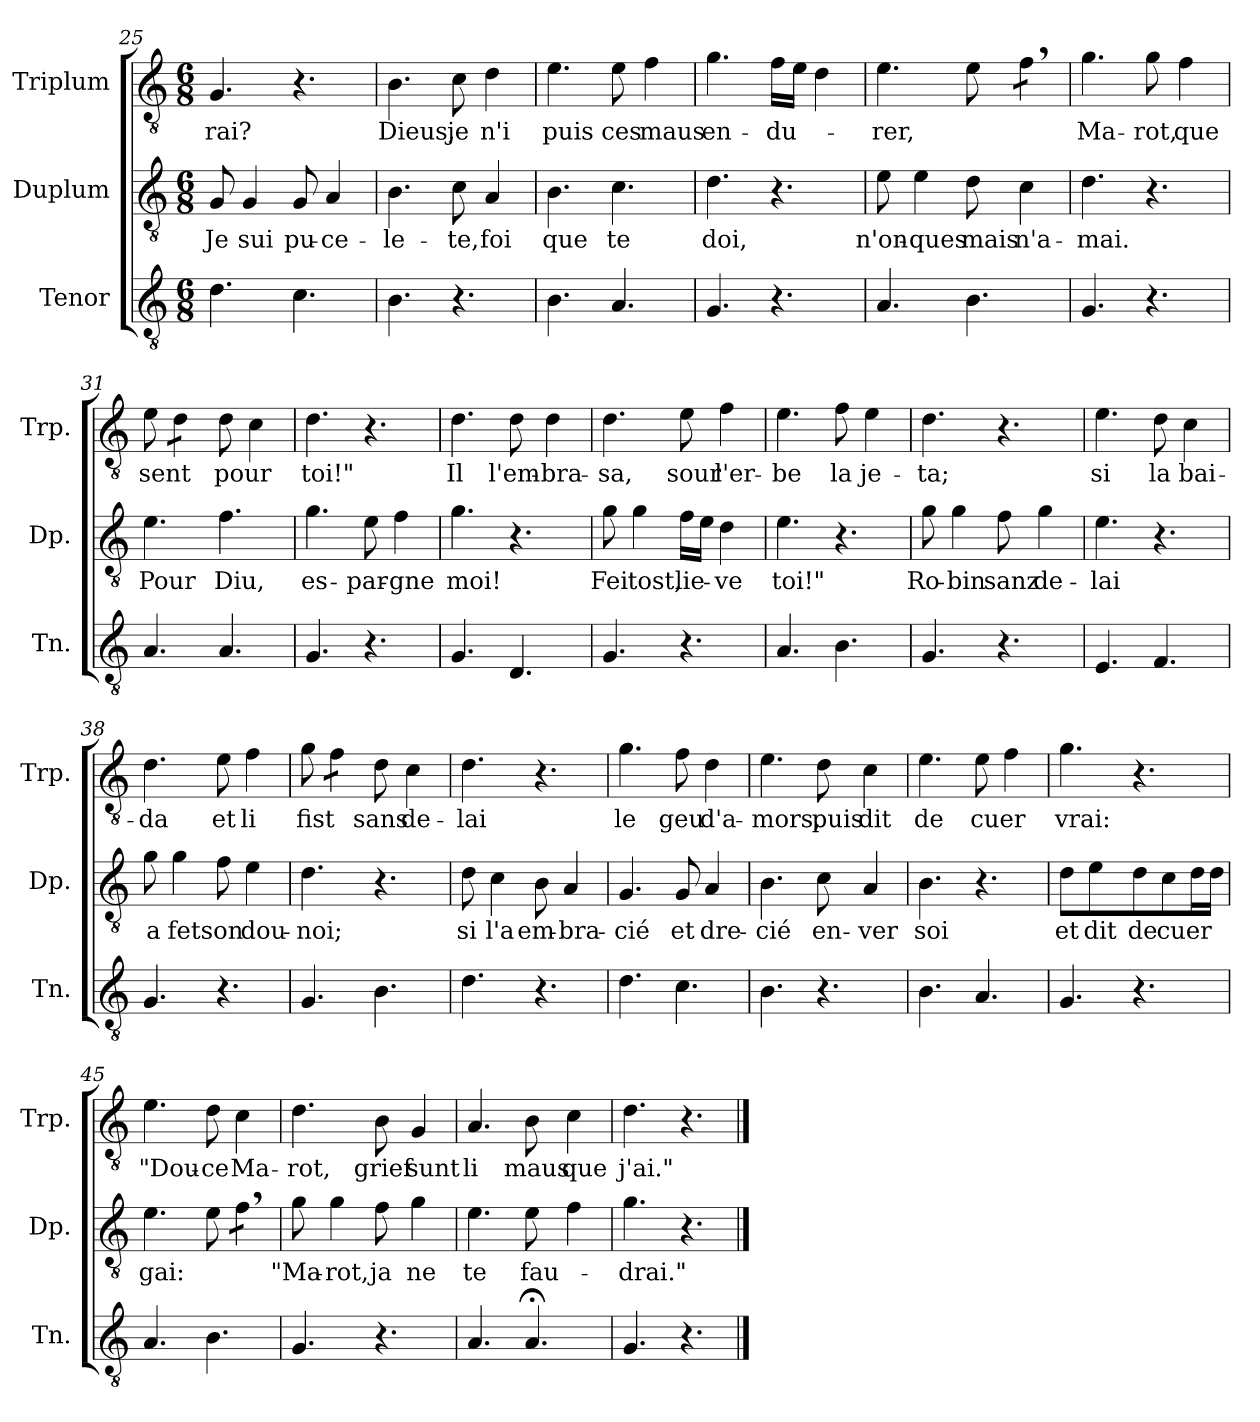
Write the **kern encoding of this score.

**kern	**kern	**text	**kern	**text
*part3	*part2	*part2	*part1	*part1
*staff3	*staff2	*staff2	*staff1	*staff1
*I"Tenor	*I"Duplum	*	*I"Triplum	*
*I'Tn.	*I'Dp.	*	*I'Trp.	*
*clefGv2	*clefGv2	*	*clefGv2	*
*k[]	*k[]	*	*k[]	*
*M6/8	*M6/8	*	*M6/8	*
=25	=25	=25	=25	=25
!	!	!LO:LY:b	!	!LO:LY:b
4.d\	8G/	Je	4.G/	-rai?
!	!	!LO:LY:b	!	!
.	4G/	sui	.	.
!	!	!LO:LY:b	!	!
4.c\	8G/	pu-	4.r	.
!	!	!LO:LY:b	!	!
.	4A/	-ce-	.	.
=26	=26	=26	=26	=26
!	!	!LO:LY:b	!	!LO:LY:b
4.B\	4.B\	-le-	4.B\	Dieus,
!	!	!LO:LY:b	!	!LO:LY:b
4.r	8c\	-te,	8c\	je
!	!	!LO:LY:b	!	!LO:LY:b
.	4A/	foi	4d\	n'i
=27	=27	=27	=27	=27
!	!	!LO:LY:b	!	!LO:LY:b
4.B\	4.B\	que	4.e\	puis
!	!	!LO:LY:b	!	!LO:LY:b
4.A/	4.c\	te	8e\	ces
!	!	!	!	!LO:LY:b
.	.	.	4f\	maus
!!LO:LB:g=z
=28	=28	=28	=28	=28
!	!	!LO:LY:b	!	!LO:LY:b
4.G/	4.d\	doi,	4.g\	en-
!	!	!	!	!LO:LY:b
4.r	4.r	.	16f\LL	-du-
.	.	.	16e\JJ	.
.	.	.	4d\	.
=29	=29	=29	=29	=29
!	!	!LO:LY:b	!	!LO:LY:b
4.A/	8e\	n'on-	4.e\	-rer,
!	!	!LO:LY:b	!	!
.	4e\	-ques	.	.
!	!	!LO:LY:b	!	!
4.B\	8d\	mais	8e\	.
!	!	!LO:LY:b	!	!
*	*	*	*tremolo	*
.	4c\	n'a-	8f,\L	.
.	.	.	8f,\J	.
*	*	*	*Xtremolo	*
=30	=30	=30	=30	=30
!	!	!LO:LY:b	!	!LO:LY:b
4.G/	4.d\	-mai.	4.g\	Ma-
!	!	!	!	!LO:LY:b
4.r	4.r	.	8g\	-rot,
!	!	!	!	!LO:LY:b
.	.	.	4f\	que
=31	=31	=31	=31	=31
!	!	!LO:LY:b	!	!LO:LY:b
4.A/	4.e\	Pour	8e\	sent
*	*	*	*tremolo	*
.	.	.	8d\L	.
.	.	.	8d\J	.
*	*	*	*Xtremolo	*
!	!	!LO:LY:b	!	!LO:LY:b
4.A/	4.f\	Diu,	8d\	pour
.	.	.	4c\	.
=32	=32	=32	=32	=32
!	!	!LO:LY:b	!	!LO:LY:b
4.G/	4.g\	es-	4.d\	toi!"
!	!	!LO:LY:b	!	!
4.r	8e\	-par-	4.r	.
!	!	!LO:LY:b	!	!
.	4f\	-gne	.	.
=33	=33	=33	=33	=33
!	!	!LO:LY:b	!	!LO:LY:b
4.G/	4.g\	moi!	4.d\	Il
!	!	!	!	!LO:LY:b
4.D/	4.r	.	8d\	l'em-
!	!	!	!	!LO:LY:b
.	.	.	4d\	-bra-
=34	=34	=34	=34	=34
!	!	!LO:LY:b	!	!LO:LY:b
4.G/	8g\	Fei	4.d\	-sa,
!	!	!LO:LY:b	!	!
.	4g\	tost,	.	.
!	!	!LO:LY:b	!	!LO:LY:b
4.r	16f\LL	lie-	8e\	sour
.	16e\JJ	.	.	.
!	!	!LO:LY:b	!	!LO:LY:b
.	4d\	-ve	4f\	l'er-
!!LO:LB:g=z
=35	=35	=35	=35	=35
!	!	!LO:LY:b	!	!LO:LY:b
4.A/	4.e\	toi!"	4.e\	-be
!	!	!	!	!LO:LY:b
4.B\	4.r	.	8f\	la
!	!	!	!	!LO:LY:b
.	.	.	4e\	je-
=36	=36	=36	=36	=36
!	!	!LO:LY:b	!	!LO:LY:b
4.G/	8g\	Ro-	4.d\	-ta;
!	!	!LO:LY:b	!	!
.	4g\	-bin	.	.
!	!	!LO:LY:b	!	!
4.r	8f\	sanz	4.r	.
!	!	!LO:LY:b	!	!
.	4g\	de-	.	.
=37	=37	=37	=37	=37
!	!	!LO:LY:b	!	!LO:LY:b
4.E/	4.e\	-lai	4.e\	si
!	!	!	!	!LO:LY:b
4.F/	4.r	.	8d\	la
!	!	!	!	!LO:LY:b
.	.	.	4c\	bai-
=38	=38	=38	=38	=38
!	!	!LO:LY:b	!	!LO:LY:b
4.G/	8g\	a	4.d\	-da
!	!	!LO:LY:b	!	!
.	4g\	fet	.	.
!	!	!LO:LY:b	!	!LO:LY:b
4.r	8f\	son	8e\	et
!	!	!LO:LY:b	!	!LO:LY:b
.	4e\	dou-	4f\	li
=39	=39	=39	=39	=39
!	!	!LO:LY:b	!	!LO:LY:b
4.G/	4.d\	-noi;	8g\	fist
*	*	*	*tremolo	*
.	.	.	8f\L	.
.	.	.	8f\J	.
*	*	*	*Xtremolo	*
!	!	!	!	!LO:LY:b
4.B\	4.r	.	8d\	sans
!	!	!	!	!LO:LY:b
.	.	.	4c\	de-
=40	=40	=40	=40	=40
!	!	!LO:LY:b	!	!LO:LY:b
4.d\	8d\	si	4.d\	-lai
!	!	!LO:LY:b	!	!
.	4c\	l'a	.	.
!	!	!LO:LY:b	!	!
4.r	8B\	em-	4.r	.
!	!	!LO:LY:b	!	!
.	4A/	-bra-	.	.
=41	=41	=41	=41	=41
!	!	!LO:LY:b	!	!LO:LY:b
4.d\	4.G/	-cié	4.g\	le
!	!	!LO:LY:b	!	!LO:LY:b
4.c\	8G/	et	8f\	geu
!	!	!LO:LY:b	!	!LO:LY:b
.	4A/	dre-	4d\	d'a-
!!LO:PB:g=z
=42	=42	=42	=42	=42
!	!	!LO:LY:b	!	!LO:LY:b
4.B\	4.B\	-cié	4.e\	-mors,
!	!	!LO:LY:b	!	!LO:LY:b
4.r	8c\	en-	8d\	puis
!	!	!LO:LY:b	!	!LO:LY:b
.	4A/	-ver	4c\	dit
=43	=43	=43	=43	=43
!	!	!LO:LY:b	!	!LO:LY:b
4.B\	4.B\	soi	4.e\	de
!	!	!	!	!LO:LY:b
4.A/	4.r	.	8e\	cuer
.	.	.	4f\	.
=44	=44	=44	=44	=44
!	!	!LO:LY:b	!	!LO:LY:b
4.G/	8d\	et	4.g\	vrai:
!	!	!LO:LY:b	!	!
.	4e\	dit	.	.
!	!	!LO:LY:b	!	!
4.r	8d\L	de	4.r	.
!	!	!LO:LY:b	!	!
.	8c\	cuer	.	.
*	*tremolo	*	*	*
.	16d\	.	.	.
.	16d\JJ	.	.	.
*	*Xtremolo	*	*	*
=45	=45	=45	=45	=45
!	!	!LO:LY:b	!	!LO:LY:b
4.A/	4.e\	gai:	4.e\	"Dou-
!	!	!	!	!LO:LY:b
4.B\	8e\	.	8d\	-ce
!	!	!	!	!LO:LY:b
*	*tremolo	*	*	*
.	8f,\L	.	4c\	Ma-
.	8f,\J	.	.	.
*	*Xtremolo	*	*	*
=46	=46	=46	=46	=46
!	!	!LO:LY:b	!	!LO:LY:b
4.G/	8g\	"Ma-	4.d\	-rot,
!	!	!LO:LY:b	!	!
.	4g\	-rot,	.	.
!	!	!LO:LY:b	!	!LO:LY:b
4.r	8f\	ja	8B\	grief
!	!	!LO:LY:b	!	!LO:LY:b
.	4g\	ne	4G/	sunt
=47	=47	=47	=47	=47
!	!	!LO:LY:b	!	!LO:LY:b
4.A/	4.e\	te	4.A/	li
!	!	!LO:LY:b	!	!LO:LY:b
4.A;</	8e\	fau-	8B\	maus
!	!	!	!	!LO:LY:b
.	4f\	.	4c\	que
=48	=48	=48	=48	=48
!	!	!LO:LY:b	!	!LO:LY:b
4.G/	4.g\	-drai."	4.d\	j'ai."
4.r	4.r	.	4.r	.
==	==	==	==	==
*-	*-	*-	*-	*-
